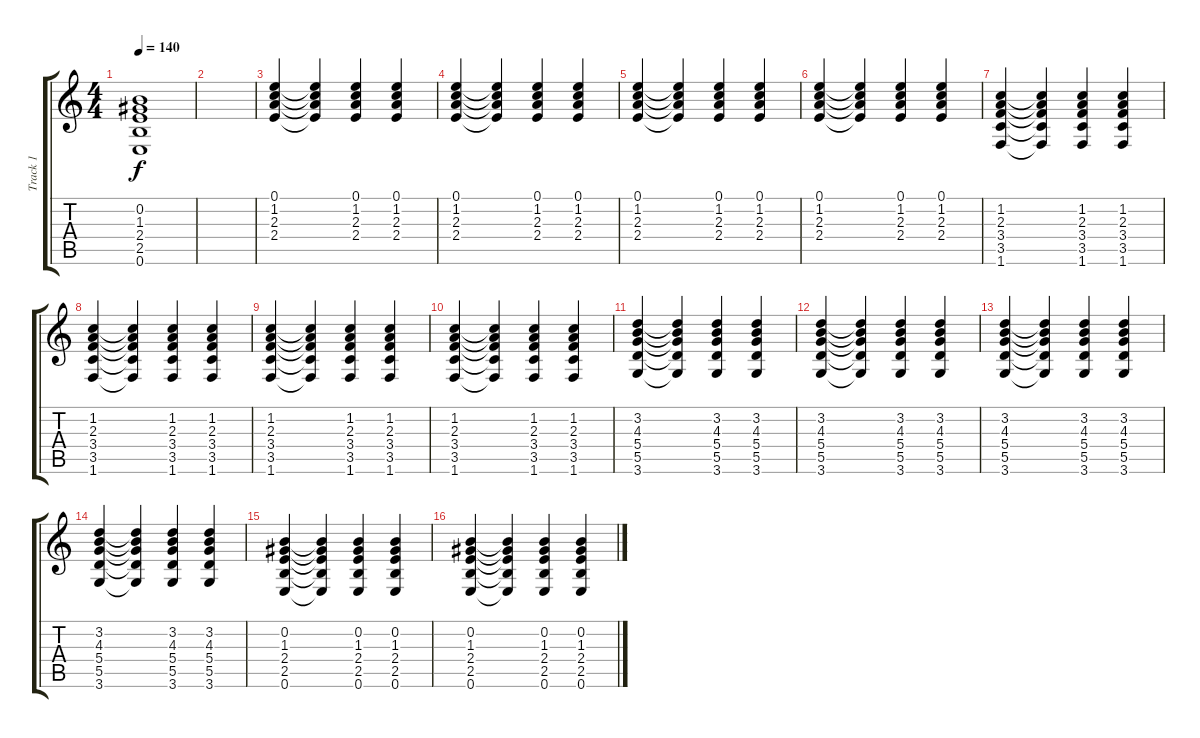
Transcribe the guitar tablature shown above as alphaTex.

\track ("Track 1" "Track 1") {instrument acousticguitarsteel}
\staff {score tabs}
\tuning (E4 B3 G3 D3 A2 E2) {hide}
\ts (4 4)
\tempo 140
\clef g2
\ks c
(0.2 1.3 2.4 2.5 0.6).1{dy f} |
|
(0.1 1.2 2.3 2.4).4 (0.1{t} 1.2{t} 2.3{t} 2.4{t}).4 (0.1 1.2 2.3 2.4).4 (0.1 1.2 2.3 2.4).4 |
(0.1 1.2 2.3 2.4).4 (0.1{t} 1.2{t} 2.3{t} 2.4{t}).4 (0.1 1.2 2.3 2.4).4 (0.1 1.2 2.3 2.4).4 |
(0.1 1.2 2.3 2.4).4 (0.1{t} 1.2{t} 2.3{t} 2.4{t}).4 (0.1 1.2 2.3 2.4).4 (0.1 1.2 2.3 2.4).4 |
(0.1 1.2 2.3 2.4).4 (0.1{t} 1.2{t} 2.3{t} 2.4{t}).4 (0.1 1.2 2.3 2.4).4 (0.1 1.2 2.3 2.4).4 |
(1.2 2.3 3.4 3.5 1.6).4 (1.2{t} 2.3{t} 3.4{t} 3.5{t} 1.6{t}).4 (1.2 2.3 3.4 3.5 1.6).4 (1.2 2.3 3.4 3.5 1.6).4 |
(1.2 2.3 3.4 3.5 1.6).4 (1.2{t} 2.3{t} 3.4{t} 3.5{t} 1.6{t}).4 (1.2 2.3 3.4 3.5 1.6).4 (1.2 2.3 3.4 3.5 1.6).4 |
(1.2 2.3 3.4 3.5 1.6).4 (1.2{t} 2.3{t} 3.4{t} 3.5{t} 1.6{t}).4 (1.2 2.3 3.4 3.5 1.6).4 (1.2 2.3 3.4 3.5 1.6).4 |
(1.2 2.3 3.4 3.5 1.6).4 (1.2{t} 2.3{t} 3.4{t} 3.5{t} 1.6{t}).4 (1.2 2.3 3.4 3.5 1.6).4 (1.2 2.3 3.4 3.5 1.6).4 |
(3.2 4.3 5.4 5.5 3.6).4 (3.2{t} 4.3{t} 5.4{t} 5.5{t} 3.6{t}).4 (3.2 4.3 5.4 5.5 3.6).4 (3.2 4.3 5.4 5.5 3.6).4 |
(3.2 4.3 5.4 5.5 3.6).4 (3.2{t} 4.3{t} 5.4{t} 5.5{t} 3.6{t}).4 (3.2 4.3 5.4 5.5 3.6).4 (3.2 4.3 5.4 5.5 3.6).4 |
(3.2 4.3 5.4 5.5 3.6).4 (3.2{t} 4.3{t} 5.4{t} 5.5{t} 3.6{t}).4 (3.2 4.3 5.4 5.5 3.6).4 (3.2 4.3 5.4 5.5 3.6).4 |
(3.2 4.3 5.4 5.5 3.6).4 (3.2{t} 4.3{t} 5.4{t} 5.5{t} 3.6{t}).4 (3.2 4.3 5.4 5.5 3.6).4 (3.2 4.3 5.4 5.5 3.6).4 |
(0.2 1.3 2.4 2.5 0.6).4 (0.2{t} 1.3{t} 2.4{t} 2.5{t} 0.6{t}).4 (0.2 1.3 2.4 2.5 0.6).4 (0.2 1.3 2.4 2.5 0.6).4 |
(0.2 1.3 2.4 2.5 0.6).4 (0.2{t} 1.3{t} 2.4{t} 2.5{t} 0.6{t}).4 (0.2 1.3 2.4 2.5 0.6).4 (0.2 1.3 2.4 2.5 0.6).4
